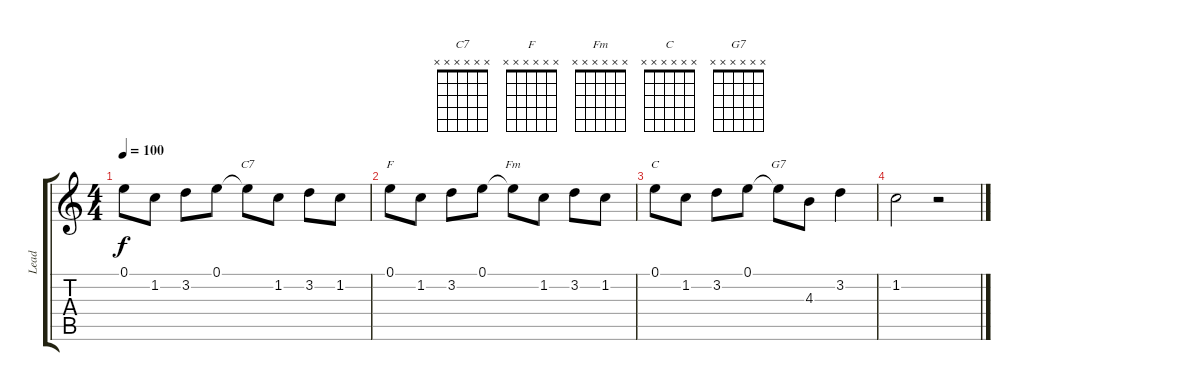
\track ("Lead" "Lead") {instrument acousticguitarsteel}
\staff {score tabs}
\tuning (E4 B3 G3 D3 A2 E2) {hide}
\chord ("C7" x x x x x x) {firstfret 0}
\chord ("F" x x x x x x) {firstfret 0}
\chord ("Fm" x x x x x x) {firstfret 0}
\chord ("C" x x x x x x) {firstfret 0}
\chord ("G7" x x x x x x) {firstfret 0}
\ts (4 4)
\tempo 100
\clef g2
\ks c
0.1.8{dy f} 1.2.8 3.2.8 0.1.8 0.1{t}.8{ch "C7"} 1.2.8 3.2.8 1.2.8 |
0.1.8{ch "F"} 1.2.8 3.2.8 0.1.8 0.1{t}.8{ch "Fm"} 1.2.8 3.2.8 1.2.8 |
0.1.8{ch "C"} 1.2.8 3.2.8 0.1.8 0.1{t}.8{ch "G7"} 4.3.8 3.2.4 |
1.2.2 r.2
